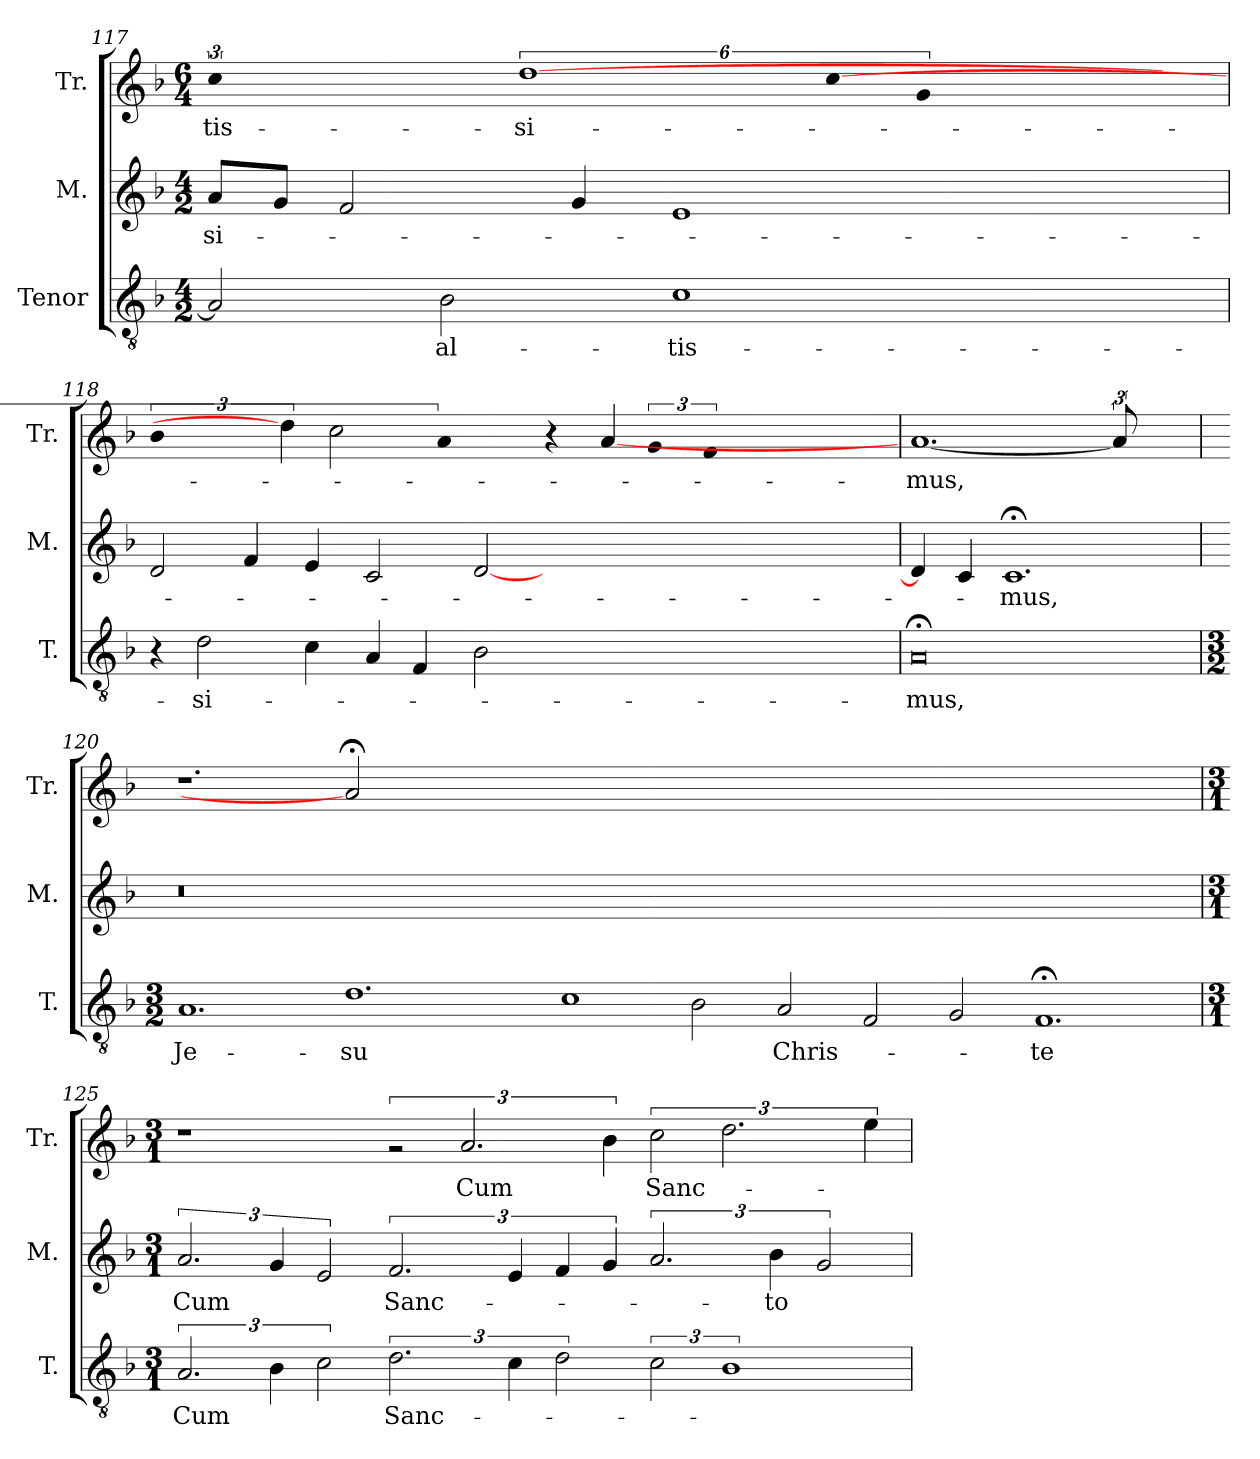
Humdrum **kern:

**kern	**text	**kern	**text	**kern	**text
*part3	*part3	*part2	*part2	*part1	*part1
*staff3	*staff3	*staff2	*staff2	*staff1	*staff1
*I"Tenor	*	*I"M.	*	*I"Tr.	*
*I'T.	*	*I'M.	*	*I'Tr.	*
*clefGv2	*	*clefG2	*	*clefG2	*
*k[b-]	*	*k[b-]	*	*k[b-]	*
*F:	*	*F:	*	*F:	*
*M4/2	*	*M4/2	*	*M6/4	*
=117	=117	=117	=117	=117	=117
!	!	!	!LO:LY:b:cj	!LO:N:vis=2	!LO:LY:b:cj
2A/]	.	8a/L	-si-	3%2cc\	-tis-
.	.	8g/J	.	.	.
.	.	2f/	.	.	.
!	!LO:LY:b:cj	!	!	!	!
2B-\	al-	.	.	.	.
!	!	!	!	!	!LO:LY:b:cj
.	.	.	.	[6%5dd\	-si-
.	.	4g/	.	.	.
!	!LO:LY:b:cj	!	!	!	!
1c	-tis-	1e	.	.	.
.	.	.	.	[6cc\	.
!	!	!	!	!LO:N:vis=4	!
.	.	.	.	3g/	.
=118	=118	=118	=118	=118	=118
!	!	!	!	!LO:N:vis=2	!
4r	.	2d/	.	3%2b-\	.
!	!LO:LY:b:cj	!	!	!	!
2d\	-si-	.	.	.	.
.	.	4f/	.	.	.
.	.	.	.	6dd\]	.
4c\	.	4e/	.	.	.
.	.	.	.	2cc\]	.
4A/	.	2c/	.	.	.
4F/	.	.	.	.	.
!	!	!	!	!LO:N:vis=2	!
.	.	.	.	3%2a/	.
2B-\	.	[<2d/	.	.	.
!	!	!	!	!LO:N:vis=4	!
1ryy	.	1ryy	.	3r	.
.	.	.	.	[4a/	.
!	!	!	!	!LO:N:vis=4	!
.	.	.	.	3g/	.
!	!	!	!	!LO:N:vis=4	!
.	.	.	.	3f/	.
4ryy	.	4ryy	.	.	.
=119	=119	=119	=119	=119	=119
!	!LO:LY:b:cj	!	!	!	!LO:LY:b:cj
0A;<	-mus,	4d/]	.	[1.a	-mus,
.	.	4c/	.	.	.
!	!	!	!LO:LY:b:cj	!	!
.	.	1.c;<	-mus,	.	.
.	.	.	.	12a/]	.
.	.	.	.	12%5ryy	.
!!LO:PB:g=z
=120	=120	=120	=120	=120	=120
*M3/2	*	*	*	*	*
!	!LO:LY:b:cj	!	!	!	!
1.A	Je-	0r	.	1.r	.
!	!LO:LY:b:cj	!	!	!	!
1.d	-su	.	.	2a;<]	.
.	.	00ryy	.	00ryy	.
1c	.	.	.	.	.
2B-\	.	.	.	.	.
!	!LO:LY:b	!	!	!	!
2A/	Chris-	.	.	.	.
2F/	.	.	.	.	.
2G/	.	.	.	.	.
!	!LO:LY:b:cj	!	!	!	!
1.F;<	-te	1.ryy	.	1.ryy	.
!!LO:LB:g=z
=125	=125	=125	=125	=125	=125
*M3/1	*	*M3/1	*	*M3/1	*
!	!LO:LY:b	!	!LO:LY:b	!	!
3.A/	Cum	3.a/	Cum	1r	.
6B-\	.	6g/	.	.	.
3c\	.	3e/	.	.	.
!	!LO:LY:b	!	!LO:LY:b	!	!
3.d\	Sanc-	3.f/	Sanc-	3rg	.
!	!	!	!	!	!LO:LY:b
.	.	.	.	3.a/	Cum
6c\	.	6e/	.	.	.
3d\	.	6f/	.	.	.
.	.	6g/	.	6b-\	.
!	!	!	!	!	!LO:LY:b
3c\	.	3.a/	.	3cc\	Sanc-
3%2B-	.	.	.	3.dd\	.
!	!	!	!LO:LY:b:cj	!	!
.	.	6b-\	-to	.	.
.	.	3g/	.	.	.
.	.	.	.	6ee\	.
=	=	=	=	=	=
*-	*-	*-	*-	*-	*-
